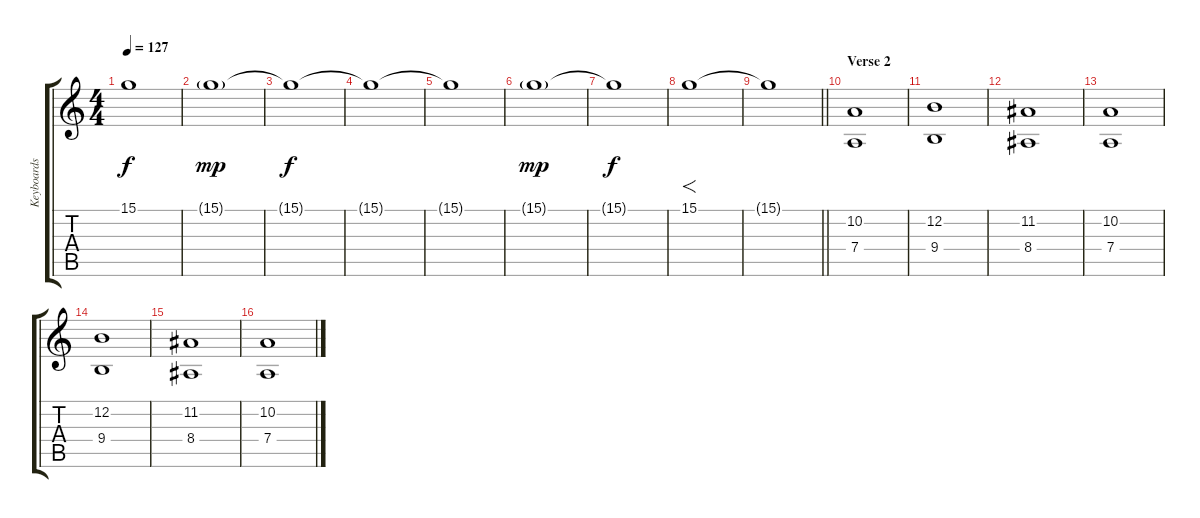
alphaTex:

\track ("Keyboards" "Keyboards") {instrument stringensemble1}
\staff {score tabs}
\tuning (E4 B3 G3 D3 A2 E2) {hide}
\ts (4 4)
\tempo 127
\clef g2
\ks c
15.1{t}.1{dy f} |
15.1{g}.1{dy mp} |
15.1{t}.1{dy f} |
15.1{t}.1 |
15.1{t}.1 |
15.1{g}.1{dy mp} |
15.1{t}.1{dy f} |
15.1.1{f} |
\barLineRight lightlight
15.1{t}.1 |
\section ("" "Verse 2")
(10.2 7.4).1{volume 10 instrument synthstrings1} |
(12.2 9.4).1 |
(11.2 8.4).1 |
(10.2 7.4).1 |
(12.2 9.4).1 |
(11.2 8.4).1 |
(10.2 7.4).1
